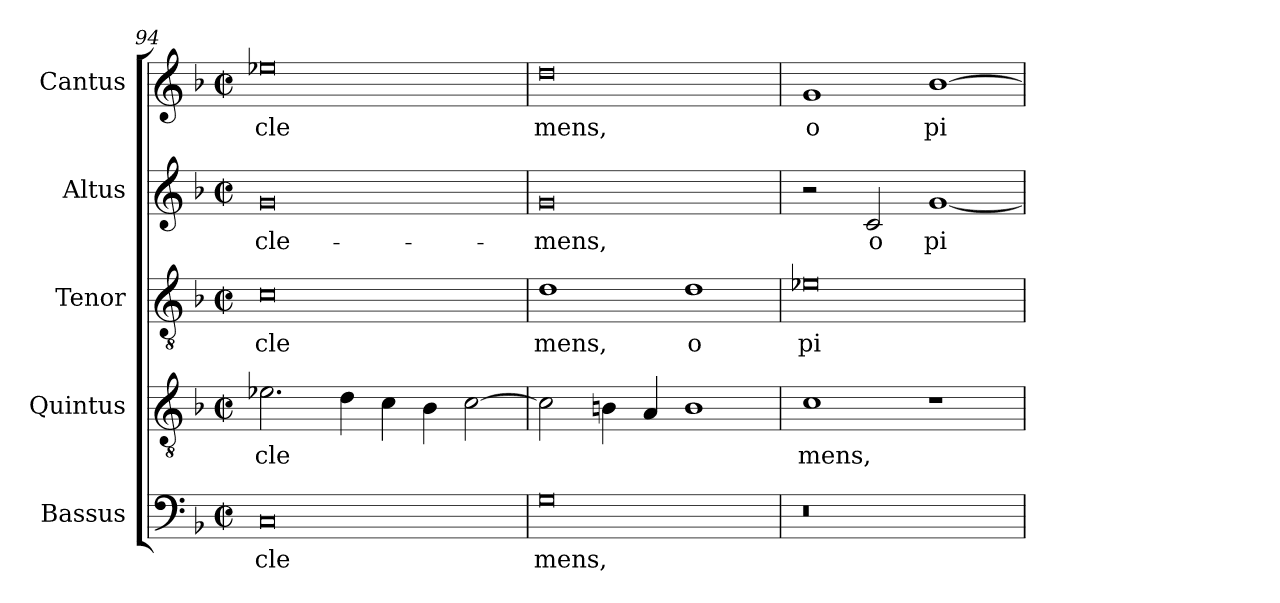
**kern	**text	**kern	**text	**kern	**text	**kern	**text	**kern	**text
*part5	*part5	*part4	*part4	*part3	*part3	*part2	*part2	*part1	*part1
*staff5	*staff5	*staff4	*staff4	*staff3	*staff3	*staff2	*staff2	*staff1	*staff1
*I"Bassus	*	*I"Quintus	*	*I"Tenor	*	*I"Altus	*	*I"Cantus	*
*clefF4	*	*clefGv2	*	*clefGv2	*	*clefG2	*	*clefG2	*
*k[b-]	*	*k[b-]	*	*k[b-]	*	*k[b-]	*	*k[b-]	*
*F:	*	*F:	*	*F:	*	*F:	*	*F:	*
*M2/2	*	*M2/2	*	*M2/2	*	*M2/2	*	*M2/2	*
*met(c|)	*	*met(c|)	*	*met(c|)	*	*met(c|)	*	*met(c|)	*
=94	=94	=94	=94	=94	=94	=94	=94	=94	=94
!	!LO:LY:b:cj	!	!LO:LY:b	!	!LO:LY:b:cj	!	!LO:LY:b:cj	!	!LO:LY:b:cj
0C	cle	2.e-X\	cle	0c	cle	0g	cle-	0ee-X	cle
.	.	4d\	.	.	.	.	.	.	.
.	.	4c\	.	.	.	.	.	.	.
.	.	4B-\	.	.	.	.	.	.	.
.	.	[<2c\	.	.	.	.	.	.	.
!!LO:PB:g=z
=95	=95	=95	=95	=95	=95	=95	=95	=95	=95
!	!LO:LY:b:cj	!	!	!	!LO:LY:b:cj	!	!LO:LY:b:cj	!	!LO:LY:b:cj
0G	mens,	2c\]	.	1d	mens,	0g	-mens,	0dd	mens,
.	.	4Bn\	.	.	.	.	.	.	.
.	.	4A/	.	.	.	.	.	.	.
!	!	!	!	!	!LO:LY:b:cj	!	!	!	!
.	.	1B	.	1d	o	.	.	.	.
=96	=96	=96	=96	=96	=96	=96	=96	=96	=96
!	!	!	!LO:LY:b:cj	!	!LO:LY:b:cj	!	!	!	!LO:LY:b:cj
0r	.	1c	mens,	0e-X	pi-	2r	.	1g	o
!	!	!	!	!	!	!	!LO:LY:b:cj	!	!
.	.	.	.	.	.	2c/	o	.	.
!	!	!	!	!	!	!	!LO:LY:b:cj	!	!LO:LY:b:cj
.	.	1r	.	.	.	[<1g	pi	[>1b-	pi-
=	=	=	=	=	=	=	=	=	=
*-	*-	*-	*-	*-	*-	*-	*-	*-	*-
